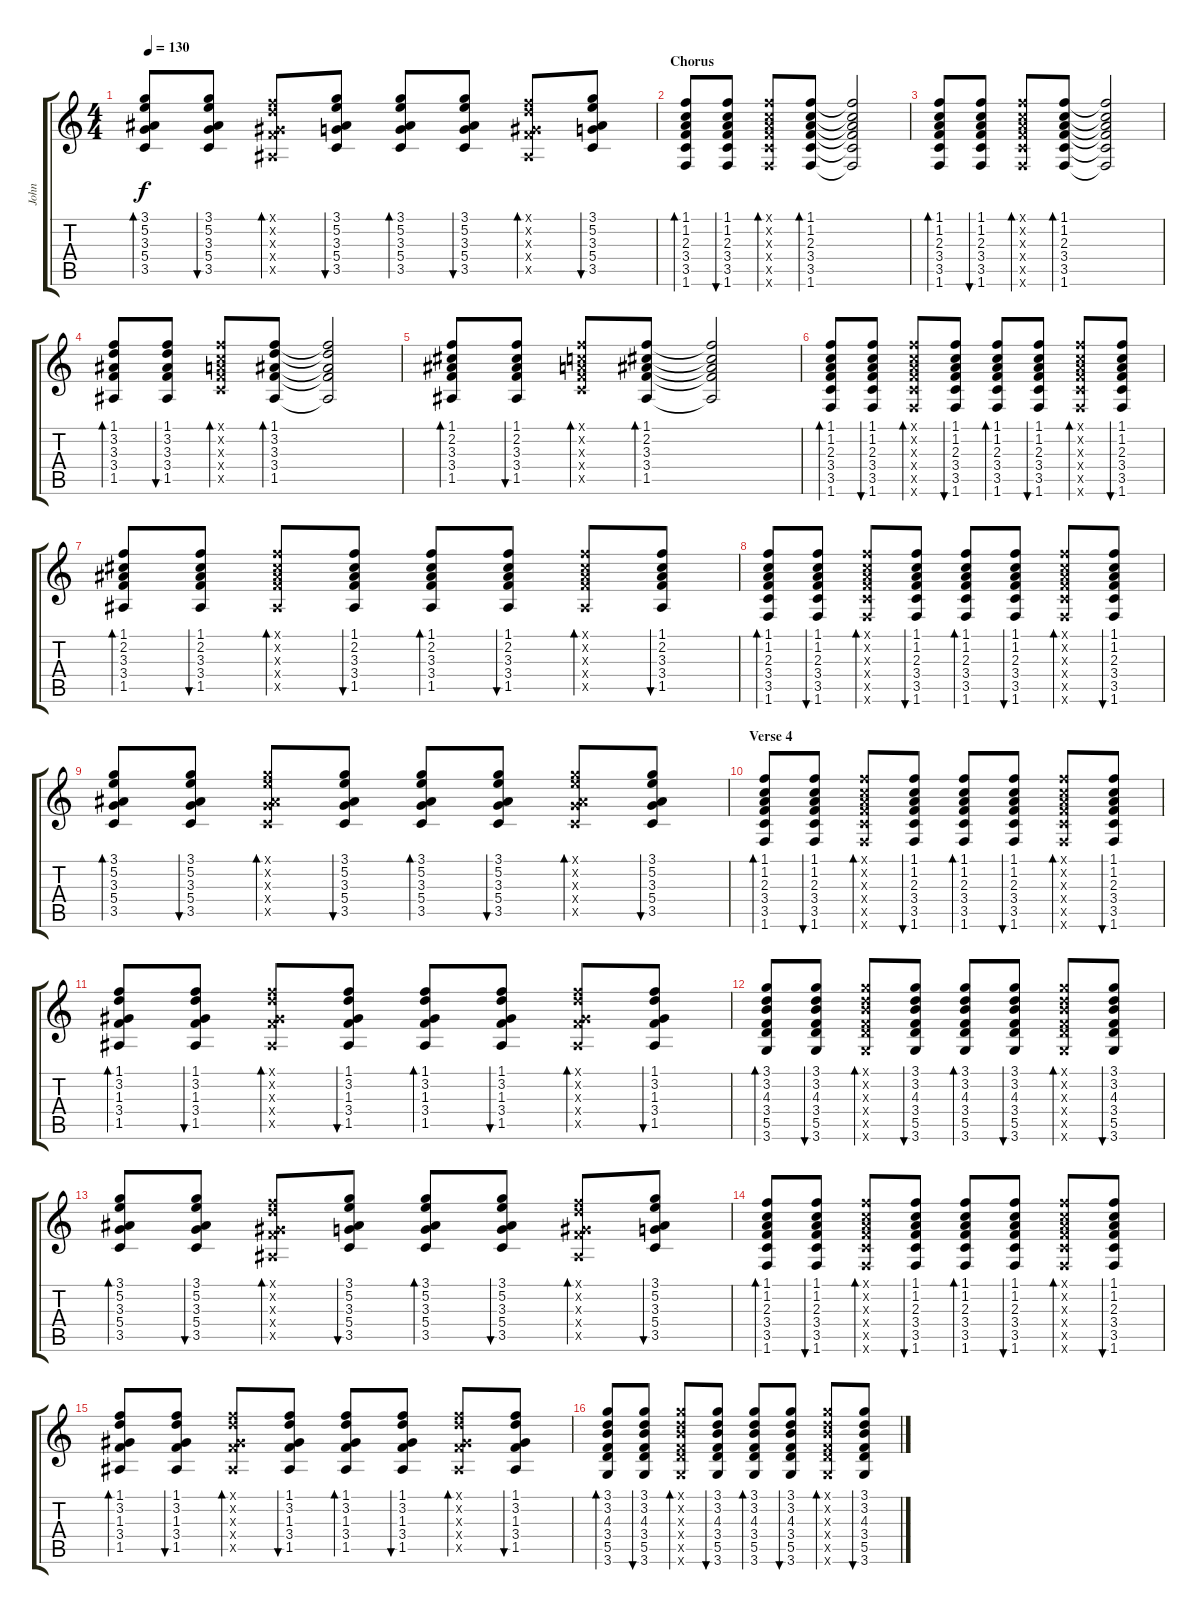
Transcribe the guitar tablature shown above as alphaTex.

\track ("John" "John") {instrument electricguitarclean}
\staff {score tabs}
\tuning (E4 B3 G3 D3 A2 E2) {hide}
\ts (4 4)
\tempo 130
\clef g2
\ks c
(3.1 5.2 3.3 5.4 3.5).8{bd 60 dy f} (3.1 5.2 3.3 5.4 3.5).8{bu 60} (1.1{x} 3.2{x} 1.3{x} 3.4{x} 1.5{x}).8{bd 60} (3.1 5.2 3.3 5.4 3.5).8{bu 60} (3.1 5.2 3.3 5.4 3.5).8{bd 60} (3.1 5.2 3.3 5.4 3.5).8{bu 60} (1.1{x} 3.2{x} 1.3{x} 3.4{x} 1.5{x}).8{bd 60} (3.1 5.2 3.3 5.4 3.5).8{bu 60} |
\section ("" "Chorus")
(1.1 1.2 2.3 3.4 3.5 1.6).8{bd 60} (1.1 1.2 2.3 3.4 3.5 1.6).8{bu 60} (1.1{x} 1.2{x} 2.3{x} 3.4{x} 3.5{x} 1.6{x}).8{bd 60} (1.1 1.2 2.3 3.4 3.5 1.6).8{bd 60} (1.1{t} 1.2{t} 2.3{t} 3.4{t} 3.5{t} 1.6{t}).2 |
(1.1 1.2 2.3 3.4 3.5 1.6).8{bd 60} (1.1 1.2 2.3 3.4 3.5 1.6).8{bu 60} (1.1{x} 1.2{x} 2.3{x} 3.4{x} 3.5{x} 1.6{x}).8{bd 60} (1.1 1.2 2.3 3.4 3.5 1.6).8{bd 60} (1.1{t} 1.2{t} 2.3{t} 3.4{t} 3.5{t} 1.6{t}).2 |
(1.1 3.2 3.3 3.4 1.5).8{bd 60} (1.1 3.2 3.3 3.4 1.5).8{bu 60} (1.1{x} 1.2{x} 2.3{x} 3.4{x} 3.5{x}).8{bd 60} (1.1 3.2 3.3 3.4 1.5).8{bd 60} (1.1{t} 3.2{t} 3.3{t} 3.4{t} 1.5{t}).2 |
(1.1 2.2 3.3 3.4 1.5).8{bd 60} (1.1 2.2 3.3 3.4 1.5).8{bu 60} (1.1{x} 1.2{x} 2.3{x} 3.4{x} 3.5{x}).8{bd 60} (1.1 2.2 3.3 3.4 1.5).8{bd 60} (1.1{t} 2.2{t} 3.3{t} 3.4{t} 1.5{t}).2 |
(1.1 1.2 2.3 3.4 3.5 1.6).8{bd 60} (1.1 1.2 2.3 3.4 3.5 1.6).8{bu 60} (1.1{x} 1.2{x} 2.3{x} 3.4{x} 3.5{x} 1.6{x}).8{bd 60} (1.1 1.2 2.3 3.4 3.5 1.6).8{bu 60} (1.1 1.2 2.3 3.4 3.5 1.6).8{bd 60} (1.1 1.2 2.3 3.4 3.5 1.6).8{bu 60} (1.1{x} 1.2{x} 2.3{x} 3.4{x} 3.5{x} 1.6{x}).8{bd 60} (1.1 1.2 2.3 3.4 3.5 1.6).8{bu 60} |
(1.1 2.2 3.3 3.4 1.5).8{bd 60} (1.1 2.2 3.3 3.4 1.5).8{bu 60} (1.1{x} 2.2{x} 3.3{x} 3.4{x} 1.5{x}).8{bd 60} (1.1 2.2 3.3 3.4 1.5).8{bu 60} (1.1 2.2 3.3 3.4 1.5).8{bd 60} (1.1 2.2 3.3 3.4 1.5).8{bu 60} (1.1{x} 2.2{x} 3.3{x} 3.4{x} 1.5{x}).8{bd 60} (1.1 2.2 3.3 3.4 1.5).8{bu 60} |
(1.1 1.2 2.3 3.4 3.5 1.6).8{bd 60} (1.1 1.2 2.3 3.4 3.5 1.6).8{bu 60} (1.1{x} 1.2{x} 2.3{x} 3.4{x} 3.5{x} 1.6{x}).8{bd 60} (1.1 1.2 2.3 3.4 3.5 1.6).8{bu 60} (1.1 1.2 2.3 3.4 3.5 1.6).8{bd 60} (1.1 1.2 2.3 3.4 3.5 1.6).8{bu 60} (1.1{x} 1.2{x} 2.3{x} 3.4{x} 3.5{x} 1.6{x}).8{bd 60} (1.1 1.2 2.3 3.4 3.5 1.6).8{bu 60} |
(3.1 5.2 3.3 5.4 3.5).8{bd 60} (3.1 5.2 3.3 5.4 3.5).8{bu 60} (3.1{x} 5.2{x} 3.3{x} 5.4{x} 3.5{x}).8{bd 60} (3.1 5.2 3.3 5.4 3.5).8{bu 60} (3.1 5.2 3.3 5.4 3.5).8{bd 60} (3.1 5.2 3.3 5.4 3.5).8{bu 60} (3.1{x} 5.2{x} 3.3{x} 5.4{x} 3.5{x}).8{bd 60} (3.1 5.2 3.3 5.4 3.5).8{bu 60} |
\section ("" "Verse 4")
(1.1 1.2 2.3 3.4 3.5 1.6).8{bd 60} (1.1 1.2 2.3 3.4 3.5 1.6).8{bu 60} (1.1{x} 1.2{x} 2.3{x} 3.4{x} 3.5{x} 1.6{x}).8{bd 60} (1.1 1.2 2.3 3.4 3.5 1.6).8{bu 60} (1.1 1.2 2.3 3.4 3.5 1.6).8{bd 60} (1.1 1.2 2.3 3.4 3.5 1.6).8{bu 60} (1.1{x} 1.2{x} 2.3{x} 3.4{x} 3.5{x} 1.6{x}).8{bd 60} (1.1 1.2 2.3 3.4 3.5 1.6).8{bu 60} |
(1.1 3.2 1.3 3.4 1.5).8{bd 60} (1.1 3.2 1.3 3.4 1.5).8{bu 60} (1.1{x} 3.2{x} 1.3{x} 3.4{x} 1.5{x}).8{bd 60} (1.1 3.2 1.3 3.4 1.5).8{bu 60} (1.1 3.2 1.3 3.4 1.5).8{bd 60} (1.1 3.2 1.3 3.4 1.5).8{bu 60} (1.1{x} 3.2{x} 1.3{x} 3.4{x} 1.5{x}).8{bd 60} (1.1 3.2 1.3 3.4 1.5).8{bu 60} |
(3.1 3.2 4.3 3.4 5.5 3.6).8{bd 60} (3.1 3.2 4.3 3.4 5.5 3.6).8{bu 60} (3.1{x} 3.2{x} 4.3{x} 3.4{x} 5.5{x} 3.6{x}).8{bd 60} (3.1 3.2 4.3 3.4 5.5 3.6).8{bu 60} (3.1 3.2 4.3 3.4 5.5 3.6).8{bd 60} (3.1 3.2 4.3 3.4 5.5 3.6).8{bu 60} (3.1{x} 3.2{x} 4.3{x} 3.4{x} 5.5{x} 3.6{x}).8{bd 60} (3.1 3.2 4.3 3.4 5.5 3.6).8{bu 60} |
(3.1 5.2 3.3 5.4 3.5).8{bd 60} (3.1 5.2 3.3 5.4 3.5).8{bu 60} (1.1{x} 3.2{x} 1.3{x} 3.4{x} 1.5{x}).8{bd 60} (3.1 5.2 3.3 5.4 3.5).8{bu 60} (3.1 5.2 3.3 5.4 3.5).8{bd 60} (3.1 5.2 3.3 5.4 3.5).8{bu 60} (1.1{x} 3.2{x} 1.3{x} 3.4{x} 1.5{x}).8{bd 60} (3.1 5.2 3.3 5.4 3.5).8{bu 60} |
(1.1 1.2 2.3 3.4 3.5 1.6).8{bd 60} (1.1 1.2 2.3 3.4 3.5 1.6).8{bu 60} (1.1{x} 1.2{x} 2.3{x} 3.4{x} 3.5{x} 1.6{x}).8{bd 60} (1.1 1.2 2.3 3.4 3.5 1.6).8{bu 60} (1.1 1.2 2.3 3.4 3.5 1.6).8{bd 60} (1.1 1.2 2.3 3.4 3.5 1.6).8{bu 60} (1.1{x} 1.2{x} 2.3{x} 3.4{x} 3.5{x} 1.6{x}).8{bd 60} (1.1 1.2 2.3 3.4 3.5 1.6).8{bu 60} |
(1.1 3.2 1.3 3.4 1.5).8{bd 60} (1.1 3.2 1.3 3.4 1.5).8{bu 60} (1.1{x} 3.2{x} 1.3{x} 3.4{x} 1.5{x}).8{bd 60} (1.1 3.2 1.3 3.4 1.5).8{bu 60} (1.1 3.2 1.3 3.4 1.5).8{bd 60} (1.1 3.2 1.3 3.4 1.5).8{bu 60} (1.1{x} 3.2{x} 1.3{x} 3.4{x} 1.5{x}).8{bd 60} (1.1 3.2 1.3 3.4 1.5).8{bu 60} |
(3.1 3.2 4.3 3.4 5.5 3.6).8{bd 60} (3.1 3.2 4.3 3.4 5.5 3.6).8{bu 60} (3.1{x} 3.2{x} 4.3{x} 3.4{x} 5.5{x} 3.6{x}).8{bd 60} (3.1 3.2 4.3 3.4 5.5 3.6).8{bu 60} (3.1 3.2 4.3 3.4 5.5 3.6).8{bd 60} (3.1 3.2 4.3 3.4 5.5 3.6).8{bu 60} (3.1{x} 3.2{x} 4.3{x} 3.4{x} 5.5{x} 3.6{x}).8{bd 60} (3.1 3.2 4.3 3.4 5.5 3.6).8{bu 60}
